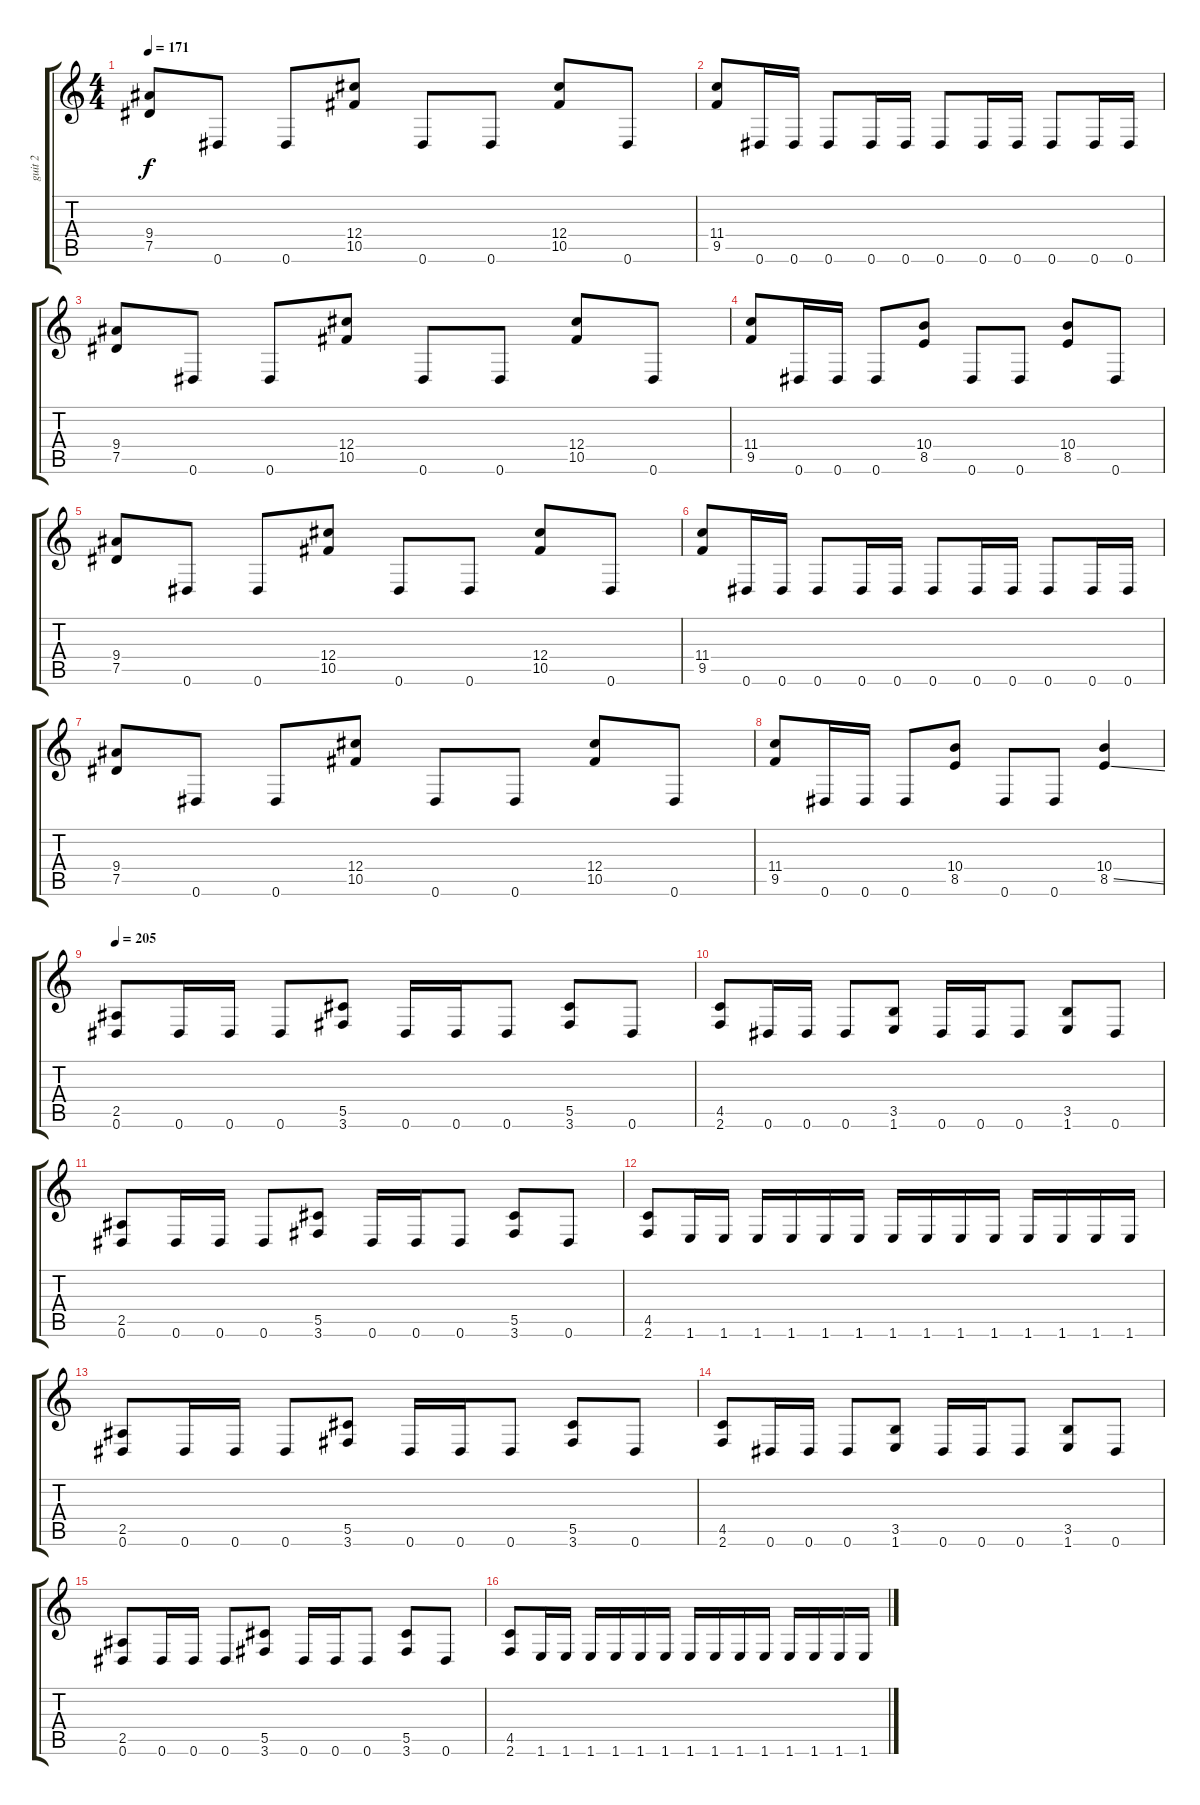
\track ("guit 2" "guit 2") {instrument distortionguitar}
\staff {score tabs}
\tuning (Eb4 Bb3 Gb3 Db3 Ab2 Eb2) {hide}
\ts (4 4)
\tempo 171
\clef g2
\ks c
(9.4 7.5).8{dy f} 0.6.8 0.6.8 (12.4 10.5).8 0.6.8 0.6.8 (12.4 10.5).8 0.6.8 |
(11.4 9.5).8 0.6.16 0.6.16 0.6.8 0.6.16 0.6.16 0.6.8 0.6.16 0.6.16 0.6.8 0.6.16 0.6.16 |
(9.4 7.5).8 0.6.8 0.6.8 (12.4 10.5).8 0.6.8 0.6.8 (12.4 10.5).8 0.6.8 |
(11.4 9.5).8 0.6.16 0.6.16 0.6.8 (10.4 8.5).8 0.6.8 0.6.8 (10.4 8.5).8 0.6.8 |
(9.4 7.5).8 0.6.8 0.6.8 (12.4 10.5).8 0.6.8 0.6.8 (12.4 10.5).8 0.6.8 |
(11.4 9.5).8 0.6.16 0.6.16 0.6.8 0.6.16 0.6.16 0.6.8 0.6.16 0.6.16 0.6.8 0.6.16 0.6.16 |
(9.4 7.5).8 0.6.8 0.6.8 (12.4 10.5).8 0.6.8 0.6.8 (12.4 10.5).8 0.6.8 |
(11.4 9.5).8 0.6.16 0.6.16 0.6.8 (10.4 8.5).8 0.6.8 0.6.8 (10.4 8.5{ss}).4 |
\tempo 205
(2.5 0.6).8 0.6.16 0.6.16 0.6.8 (5.5 3.6).8 0.6.16 0.6.16 0.6.8 (5.5 3.6).8 0.6.8 |
(4.5 2.6).8 0.6.16 0.6.16 0.6.8 (3.5 1.6).8 0.6.16 0.6.16 0.6.8 (3.5 1.6).8 0.6.8 |
(2.5 0.6).8 0.6.16 0.6.16 0.6.8 (5.5 3.6).8 0.6.16 0.6.16 0.6.8 (5.5 3.6).8 0.6.8 |
(4.5 2.6).8 1.6.16 1.6.16 1.6.16 1.6.16 1.6.16 1.6.16 1.6.16 1.6.16 1.6.16 1.6.16 1.6.16 1.6.16 1.6.16 1.6.16 |
(2.5 0.6).8 0.6.16 0.6.16 0.6.8 (5.5 3.6).8 0.6.16 0.6.16 0.6.8 (5.5 3.6).8 0.6.8 |
(4.5 2.6).8 0.6.16 0.6.16 0.6.8 (3.5 1.6).8 0.6.16 0.6.16 0.6.8 (3.5 1.6).8 0.6.8 |
(2.5 0.6).8 0.6.16 0.6.16 0.6.8 (5.5 3.6).8 0.6.16 0.6.16 0.6.8 (5.5 3.6).8 0.6.8 |
(4.5 2.6).8 1.6.16 1.6.16 1.6.16 1.6.16 1.6.16 1.6.16 1.6.16 1.6.16 1.6.16 1.6.16 1.6.16 1.6.16 1.6.16 1.6.16
